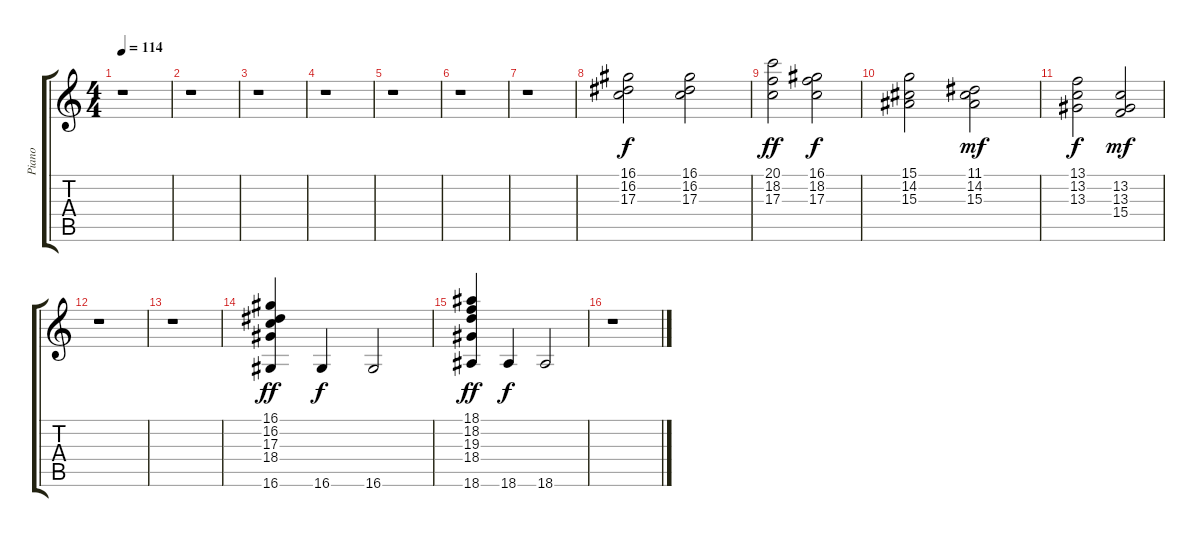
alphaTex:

\track ("Piano" "Piano") {instrument acousticgrandpiano}
\staff {score tabs}
\tuning (E4 B3 G3 D3 A2 E2) {hide}
\ts (4 4)
\tempo 114
\clef g2
\ks c
r.1{dy f} |
r.1 |
r.1 |
r.1 |
r.1 |
r.1 |
r.1 |
(16.1 16.2 17.3).2 (16.1 16.2 17.3).2 |
(20.1 18.2 17.3).2{dy ff} (16.1 18.2 17.3).2{dy f} |
(15.1 14.2 15.3).2 (11.1 14.2 15.3).2{dy mf} |
(13.1 13.2 13.3).2{dy f} (13.2 13.3 15.4).2{dy mf} |
r.1 |
r.1 |
(16.1 16.2 17.3 18.4 16.6).4{dy ff} 16.6.4{dy f} 16.6.2 |
(18.1 18.2 19.3 18.4 18.6).4{dy ff} 18.6.4{dy f} 18.6.2 |
r.1
